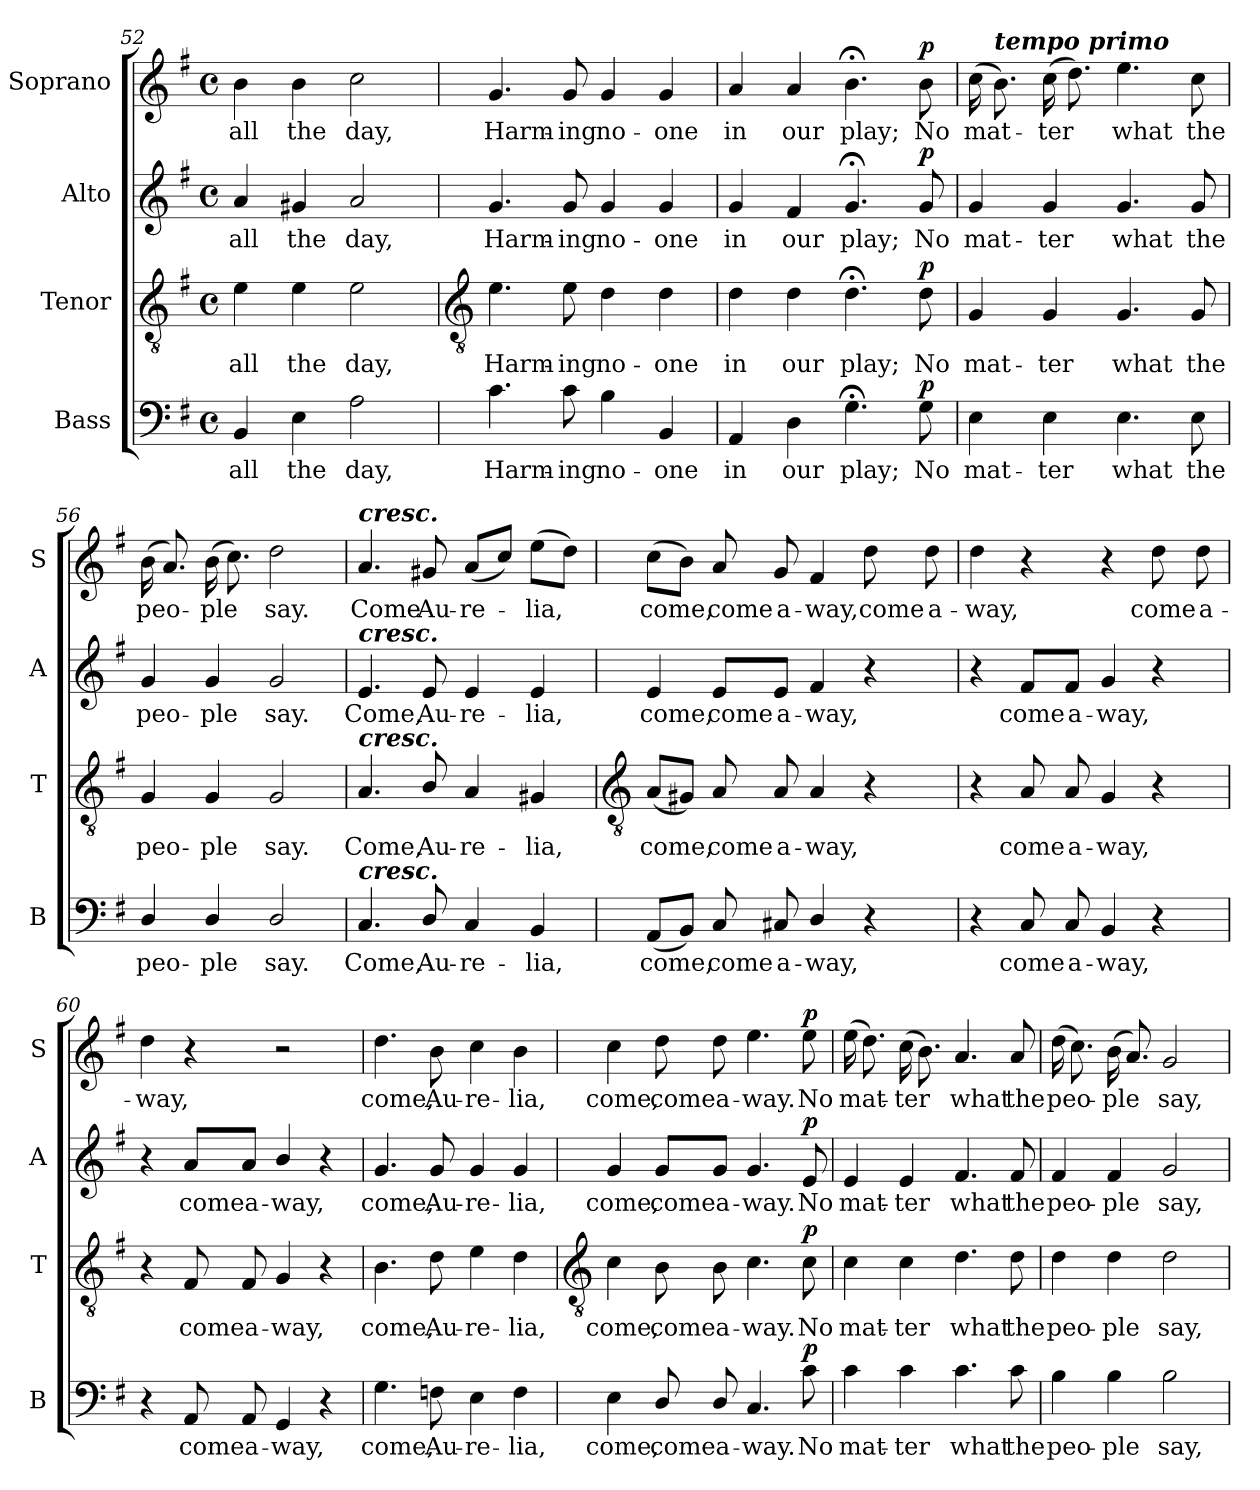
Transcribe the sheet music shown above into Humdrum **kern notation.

**kern	**text	**dynam	**kern	**text	**dynam	**kern	**text	**dynam	**kern	**text	**dynam
*part4	*part4	*part4	*part3	*part3	*part3	*part2	*part2	*part2	*part1	*part1	*part1
*staff4	*staff4	*staff4	*staff3	*staff3	*staff3	*staff2	*staff2	*staff2	*staff1	*staff1	*staff1
*I"Bass	*	*	*I"Tenor	*	*	*I"Alto	*	*	*I"Soprano	*	*
*I'B	*	*	*I'T	*	*	*I'A	*	*	*I'S	*	*
*clefF4	*	*	*clefGv2	*	*	*clefG2	*	*	*clefG2	*	*
*k[f#]	*	*	*k[f#]	*	*	*k[f#]	*	*	*k[f#]	*	*
*G:	*	*	*G:	*	*	*G:	*	*	*G:	*	*
*M4/4	*	*	*M4/4	*	*	*M4/4	*	*	*M4/4	*	*
*met(c)	*	*	*met(c)	*	*	*met(c)	*	*	*met(c)	*	*
=52	=52	=52	=52	=52	=52	=52	=52	=52	=52	=52	=52
!	!LO:LY:b	!	!	!LO:LY:b	!	!	!LO:LY:b	!	!	!LO:LY:b	!
4BB	all	.	4e	all	.	4a	all	.	4b	all	.
!	!LO:LY:b	!	!	!LO:LY:b	!	!	!LO:LY:b	!	!	!LO:LY:b	!
4E	the	.	4e	the	.	4g#X	the	.	4b	the	.
!	!LO:LY:b	!	!	!LO:LY:b	!	!	!LO:LY:b	!	!	!LO:LY:b	!
2A	day,	.	2e	day,	.	2a	day,	.	2cc	day,	.
!!LO:LB:g=z
=53	=53	=53	=53	=53	=53	=53	=53	=53	=53	=53	=53
*	*	*	*clefGv2	*	*	*	*	*	*	*	*
!	!LO:LY:b	!	!	!LO:LY:b	!	!	!LO:LY:b	!	!	!LO:LY:b	!
4.c	Harm-	.	4.e	Harm-	.	4.g	Harm-	.	4.g	Harm-	.
!	!LO:LY:b	!	!	!LO:LY:b	!	!	!LO:LY:b	!	!	!LO:LY:b	!
8c	-ing	.	8e	-ing	.	8g	-ing	.	8g	-ing	.
!	!LO:LY:b	!	!	!LO:LY:b	!	!	!LO:LY:b	!	!	!LO:LY:b	!
4B	no-	.	4d	no-	.	4g	no-	.	4g	no-	.
!	!LO:LY:b	!	!	!LO:LY:b	!	!	!LO:LY:b	!	!	!LO:LY:b	!
4BB	-one	.	4d	-one	.	4g	-one	.	4g	-one	.
=54	=54	=54	=54	=54	=54	=54	=54	=54	=54	=54	=54
!	!LO:LY:b	!	!	!LO:LY:b	!	!	!LO:LY:b	!	!	!LO:LY:b	!
4AA	in	.	4d	in	.	4g	in	.	4a	in	.
!	!LO:LY:b	!	!	!LO:LY:b	!	!	!LO:LY:b	!	!	!LO:LY:b	!
4D	our	.	4d	our	.	4f#	our	.	4a	our	.
!	!LO:LY:b	!	!	!LO:LY:b	!	!	!LO:LY:b	!	!	!LO:LY:b	!
4.G;<	play;	.	4.d;<	play;	.	4.g;<	play;	.	4.b;<\	play;	.
!	!LO:LY:b	!LO:DY:b	!	!LO:LY:b	!LO:DY:b	!	!LO:LY:b	!LO:DY:b	!	!LO:LY:b	!LO:DY:b
8G	No	p	8d	No	p	8g	No	p	8b	No	p
=55	=55	=55	=55	=55	=55	=55	=55	=55	=55	=55	=55
!	!LO:LY:b	!	!	!LO:LY:b	!	!	!LO:LY:b	!	!	!LO:LY:b	!
4E	mat-	.	4G	mat-	.	4g	mat-	.	(>16ccLL	mat-	.
!	!	!	!	!	!	!	!	!	!LO:TX:a:Bi:t=tempo primo	!	!
.	.	.	.	.	.	.	.	.	8.bJ)	.	.
!	!LO:LY:b	!	!	!LO:LY:b	!	!	!LO:LY:b	!	!	!LO:LY:b	!
4E	-ter	.	4G	-ter	.	4g	-ter	.	(>16ccLL	ter	.
.	.	.	.	.	.	.	.	.	8.ddJ)	.	.
!	!LO:LY:b	!	!	!LO:LY:b	!	!	!LO:LY:b	!	!	!LO:LY:b	!
4.E	what	.	4.G	what	.	4.g	what	.	4.ee	what	.
!	!LO:LY:b	!	!	!LO:LY:b	!	!	!LO:LY:b	!	!	!LO:LY:b	!
8E	the	.	8G	the	.	8g	the	.	8cc	the	.
=56	=56	=56	=56	=56	=56	=56	=56	=56	=56	=56	=56
!	!LO:LY:b	!	!	!LO:LY:b	!	!	!LO:LY:b	!	!	!LO:LY:b	!
4D/	peo-	.	4G	peo-	.	4g	peo-	.	(<16bLL	peo-	.
.	.	.	.	.	.	.	.	.	8.aJ)	.	.
!	!LO:LY:b	!	!	!LO:LY:b	!	!	!LO:LY:b	!	!	!LO:LY:b	!
4D/	-ple	.	4G	-ple	.	4g	-ple	.	(>16bLL	ple	.
.	.	.	.	.	.	.	.	.	8.ccJ)	.	.
!	!LO:LY:b	!	!	!LO:LY:b	!	!	!LO:LY:b	!	!	!LO:LY:b	!
2D/	say.	.	2G	say.	.	2g	say.	.	2dd	say.	.
=57	=57	=57	=57	=57	=57	=57	=57	=57	=57	=57	=57
!	!	!	!	!	!	!	!	!	!LO:TX:a:Bi:t=cresc.	!	!
!	!	!	!	!	!	!LO:TX:a:Bi:t=cresc.	!	!	!	!	!
!	!	!	!LO:TX:a:Bi:t=cresc.	!	!	!	!	!	!	!	!
!LO:TX:a:Bi:t=cresc.	!	!	!	!	!	!	!	!	!	!	!
!	!LO:LY:b	!	!	!LO:LY:b	!	!	!LO:LY:b	!	!	!LO:LY:b	!
4.C	Come,	.	4.A	Come,	.	4.e	Come,	.	4.a	Come	.
!	!LO:LY:b	!	!	!LO:LY:b	!	!	!LO:LY:b	!	!	!LO:LY:b	!
8D/	Au-	.	8B/	Au-	.	8e	Au-	.	8g#X	Au-	.
!	!LO:LY:b	!	!	!LO:LY:b	!	!	!LO:LY:b	!	!	!LO:LY:b	!
4C	-re-	.	4A/	-re-	.	4e	-re-	.	(<8a/L	-re-	.
.	.	.	.	.	.	.	.	.	8cc/J)	.	.
!	!LO:LY:b	!	!	!LO:LY:b	!	!	!LO:LY:b	!	!	!LO:LY:b	!
4BB	-lia,	.	4G#X	-lia,	.	4e	-lia,	.	(>8eeL	lia,	.
.	.	.	.	.	.	.	.	.	8ddJ)	.	.
!!LO:LB:g=z
=58	=58	=58	=58	=58	=58	=58	=58	=58	=58	=58	=58
*	*	*	*clefGv2	*	*	*	*	*	*	*	*
!	!LO:LY:b	!	!	!LO:LY:b	!	!	!LO:LY:b	!	!	!LO:LY:b	!
(<8AAL	come,	.	(<8AL	come,	.	4e	come,	.	(>8ccL	come,	.
8BBJ)	.	.	8G#XJ)	.	.	.	.	.	8bJ)	.	.
!	!LO:LY:b	!	!	!LO:LY:b	!	!	!LO:LY:b	!	!	!LO:LY:b	!
8C	come	.	8A/	come	.	8e/L	come	.	8a	come	.
!	!LO:LY:b	!	!	!LO:LY:b	!	!	!LO:LY:b	!	!	!LO:LY:b	!
8C#X	a-	.	8A/	a-	.	8e/J	a-	.	8g	a-	.
!	!LO:LY:b	!	!	!LO:LY:b	!	!	!LO:LY:b	!	!	!LO:LY:b	!
4D/	-way,	.	4A/	-way,	.	4f#	-way,	.	4f#	-way,	.
!	!	!	!	!	!	!	!	!	!	!LO:LY:b	!
4r	.	.	4r	.	.	4r	.	.	8dd	come	.
!	!	!	!	!	!	!	!	!	!	!LO:LY:b	!
.	.	.	.	.	.	.	.	.	8dd	a-	.
=59	=59	=59	=59	=59	=59	=59	=59	=59	=59	=59	=59
!	!	!	!	!	!	!	!	!	!	!LO:LY:b	!
4r	.	.	4r	.	.	4r	.	.	4dd	-way,	.
!	!LO:LY:b	!	!	!LO:LY:b	!	!	!LO:LY:b	!	!	!	!
8C	come	.	8A	come	.	8f#/L	come	.	4r	.	.
!	!LO:LY:b	!	!	!LO:LY:b	!	!	!LO:LY:b	!	!	!	!
8C	a-	.	8A	a-	.	8f#/J	a-	.	.	.	.
!	!LO:LY:b	!	!	!LO:LY:b	!	!	!LO:LY:b	!	!	!	!
4BB	-way,	.	4G	way,	.	4g	-way,	.	4r	.	.
!	!	!	!	!	!	!	!	!	!	!LO:LY:b	!
4r	.	.	4r	.	.	4r	.	.	8dd	come	.
!	!	!	!	!	!	!	!	!	!	!LO:LY:b	!
.	.	.	.	.	.	.	.	.	8dd	a-	.
=60	=60	=60	=60	=60	=60	=60	=60	=60	=60	=60	=60
!	!	!	!	!	!	!	!	!	!	!LO:LY:b	!
4r	.	.	4r	.	.	4r	.	.	4dd	-way,	.
!	!LO:LY:b	!	!	!LO:LY:b	!	!	!LO:LY:b	!	!	!	!
8AA	come	.	8F#	come	.	8a/L	come	.	4r	.	.
!	!LO:LY:b	!	!	!LO:LY:b	!	!	!LO:LY:b	!	!	!	!
8AA	a-	.	8F#	a-	.	8a/J	a-	.	.	.	.
!	!LO:LY:b	!	!	!LO:LY:b	!	!	!LO:LY:b	!	!	!	!
4GG	-way,	.	4G	-way,	.	4b/	-way,	.	2r	.	.
4r	.	.	4r	.	.	4r	.	.	.	.	.
=61	=61	=61	=61	=61	=61	=61	=61	=61	=61	=61	=61
!	!LO:LY:b	!	!	!LO:LY:b	!	!	!LO:LY:b	!	!	!LO:LY:b	!
4.G	come,	.	4.B	come,	.	4.g	come,	.	4.dd	come,	.
!	!LO:LY:b	!	!	!LO:LY:b	!	!	!LO:LY:b	!	!	!LO:LY:b	!
8Fn	Au-	.	8d	Au-	.	8g	Au-	.	8b	Au-	.
!	!LO:LY:b	!	!	!LO:LY:b	!	!	!LO:LY:b	!	!	!LO:LY:b	!
4E	-re-	.	4e	-re-	.	4g	-re-	.	4cc	-re-	.
!	!LO:LY:b	!	!	!LO:LY:b	!	!	!LO:LY:b	!	!	!LO:LY:b	!
4F	-lia,	.	4d	-lia,	.	4g	-lia,	.	4b	-lia,	.
!!LO:LB:g=z
=62	=62	=62	=62	=62	=62	=62	=62	=62	=62	=62	=62
*	*	*	*clefGv2	*	*	*	*	*	*	*	*
!	!LO:LY:b	!	!	!LO:LY:b	!	!	!LO:LY:b	!	!	!LO:LY:b	!
4E	come,	.	4c	come,	.	4g	come,	.	4cc	come,	.
!	!LO:LY:b	!	!	!LO:LY:b	!	!	!LO:LY:b	!	!	!LO:LY:b	!
8D/	come	.	8B	come	.	8g/L	come	.	8dd	come	.
!	!LO:LY:b	!	!	!LO:LY:b	!	!	!LO:LY:b	!	!	!LO:LY:b	!
8D/	a-	.	8B	a-	.	8g/J	a-	.	8dd	a-	.
!	!LO:LY:b	!	!	!LO:LY:b	!	!	!LO:LY:b	!	!	!LO:LY:b	!
4.C	-way.	.	4.c	-way.	.	4.g	-way.	.	4.ee	-way.	.
!	!LO:LY:b	!LO:DY:b	!	!LO:LY:b	!LO:DY:b	!	!LO:LY:b	!LO:DY:b	!	!LO:LY:b	!LO:DY:b
8c	No	p	8c	No	p	8e	No	p	8ee	No	p
=63	=63	=63	=63	=63	=63	=63	=63	=63	=63	=63	=63
!	!LO:LY:b	!	!	!LO:LY:b	!	!	!LO:LY:b	!	!	!LO:LY:b	!
4c	mat-	.	4c	mat-	.	4e	mat-	.	(>16eeLL	mat-	.
.	.	.	.	.	.	.	.	.	8.ddJ)	.	.
!	!LO:LY:b	!	!	!LO:LY:b	!	!	!LO:LY:b	!	!	!LO:LY:b	!
4c	-ter	.	4c	-ter	.	4e	-ter	.	(>16ccLL	ter	.
.	.	.	.	.	.	.	.	.	8.bJ)	.	.
!	!LO:LY:b	!	!	!LO:LY:b	!	!	!LO:LY:b	!	!	!LO:LY:b	!
4.c	what	.	4.d	what	.	4.f#	what	.	4.a	what	.
!	!LO:LY:b	!	!	!LO:LY:b	!	!	!LO:LY:b	!	!	!LO:LY:b	!
8c	the	.	8d	the	.	8f#	the	.	8a	the	.
=64	=64	=64	=64	=64	=64	=64	=64	=64	=64	=64	=64
!	!LO:LY:b	!	!	!LO:LY:b	!	!	!LO:LY:b	!	!	!LO:LY:b	!
4B	peo-	.	4d	peo-	.	4f#/	peo-	.	(>16ddLL	peo-	.
.	.	.	.	.	.	.	.	.	8.ccJ)	.	.
!	!LO:LY:b	!	!	!LO:LY:b	!	!	!LO:LY:b	!	!	!LO:LY:b	!
4B	-ple	.	4d	-ple	.	4f#/	-ple	.	(<16bLL	ple	.
.	.	.	.	.	.	.	.	.	8.aJ)	.	.
!	!LO:LY:b	!	!	!LO:LY:b	!	!	!LO:LY:b	!	!	!LO:LY:b	!
2B	say,	.	2d	say,	.	2g/	say,	.	2g	say,	.
=	=	=	=	=	=	=	=	=	=	=	=
*-	*-	*-	*-	*-	*-	*-	*-	*-	*-	*-	*-
